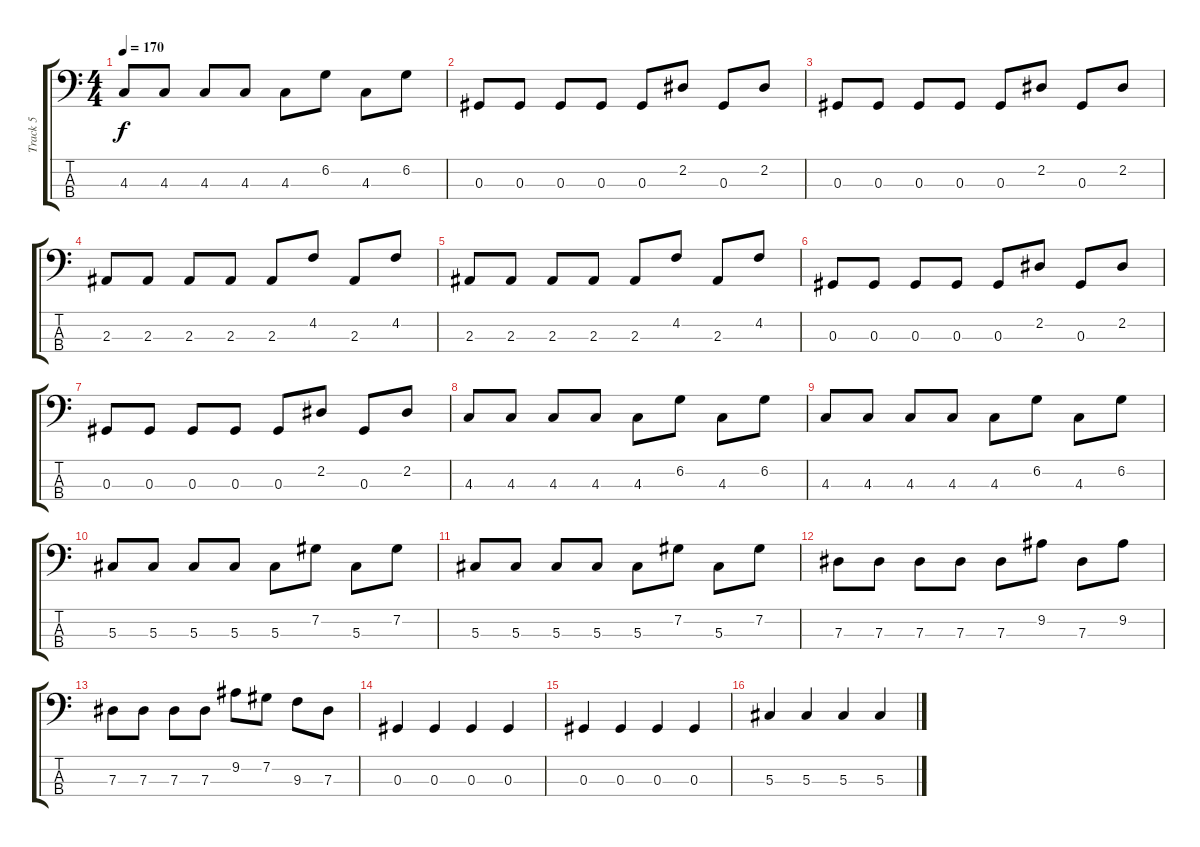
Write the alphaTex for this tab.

\track ("Track 5" "Track 5") {instrument electricbassfinger bank 255}
\staff {score tabs}
\tuning (Gb2 Db2 Ab1 Db1) {hide}
\ts (4 4)
\tempo 170
\clef f4
\ks c
4.3.8{dy f} 4.3.8 4.3.8 4.3.8 4.3.8 6.2.8 4.3.8 6.2.8 |
0.3.8 0.3.8 0.3.8 0.3.8 0.3.8 2.2.8 0.3.8 2.2.8 |
0.3.8 0.3.8 0.3.8 0.3.8 0.3.8 2.2.8 0.3.8 2.2.8 |
2.3.8 2.3.8 2.3.8 2.3.8 2.3.8 4.2.8 2.3.8 4.2.8 |
2.3.8 2.3.8 2.3.8 2.3.8 2.3.8 4.2.8 2.3.8 4.2.8 |
0.3.8 0.3.8 0.3.8 0.3.8 0.3.8 2.2.8 0.3.8 2.2.8 |
0.3.8 0.3.8 0.3.8 0.3.8 0.3.8 2.2.8 0.3.8 2.2.8 |
4.3.8 4.3.8 4.3.8 4.3.8 4.3.8 6.2.8 4.3.8 6.2.8 |
4.3.8 4.3.8 4.3.8 4.3.8 4.3.8 6.2.8 4.3.8 6.2.8 |
5.3.8 5.3.8 5.3.8 5.3.8 5.3.8 7.2.8 5.3.8 7.2.8 |
5.3.8 5.3.8 5.3.8 5.3.8 5.3.8 7.2.8 5.3.8 7.2.8 |
7.3.8 7.3.8 7.3.8 7.3.8 7.3.8 9.2.8 7.3.8 9.2.8 |
7.3.8 7.3.8 7.3.8 7.3.8 9.2.8 7.2.8 9.3.8 7.3.8 |
0.3.4 0.3.4 0.3.4 0.3.4 |
0.3.4 0.3.4 0.3.4 0.3.4 |
5.3.4 5.3.4 5.3.4 5.3.4
